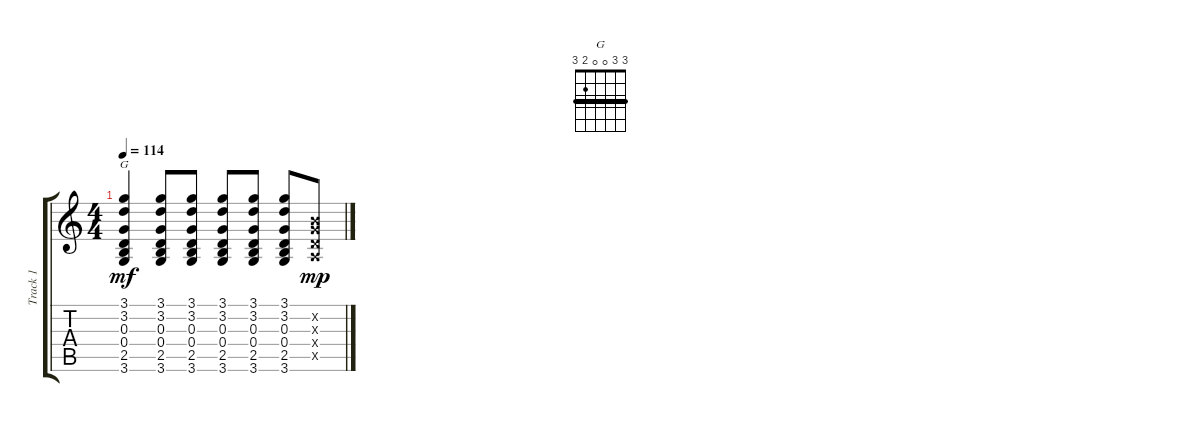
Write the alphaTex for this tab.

\track ("Track 1" "Track 1") {instrument acousticguitarsteel}
\staff {score tabs}
\tuning (E4 B3 G3 D3 A2 E2) {hide}
\chord ("G" 3 3 0 0 2 3) {barre 3}
\ts (4 4)
\tempo 114
\clef g2
\ks c
(3.1 3.2 0.3 0.4 2.5 3.6).4{ch "G" dy mf volume 2} (3.1 3.2 0.3 0.4 2.5 3.6).8 (3.1 3.2 0.3 0.4 2.5 3.6).8 (3.1 3.2 0.3 0.4 2.5 3.6).8 (3.1 3.2 0.3 0.4 2.5 3.6).8 (3.1 3.2 0.3 0.4 2.5 3.6).8 (0.2{x} 0.3{x} 0.4{x} 0.5{x}).8{dy mp}
